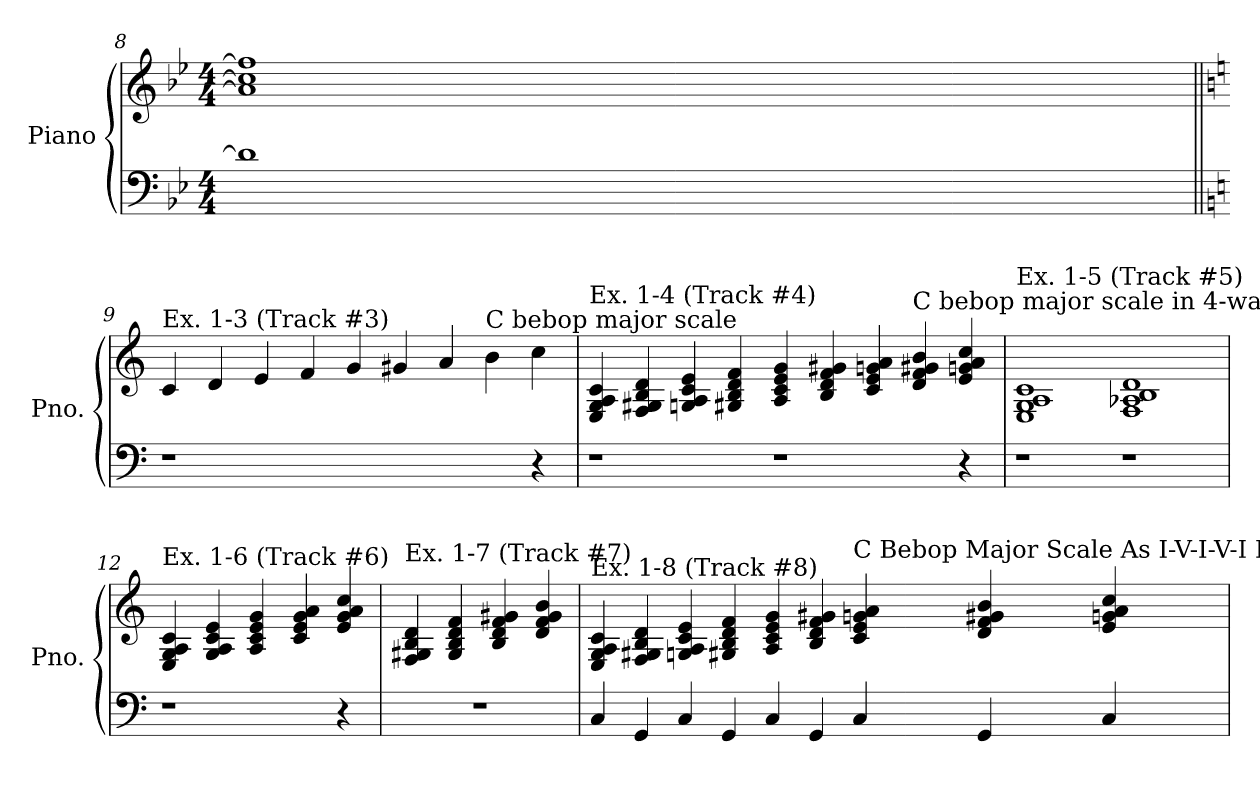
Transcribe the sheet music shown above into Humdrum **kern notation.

**kern	**kern
*part1	*part1
*staff2	*staff1
*I"Piano	*
*I'Pno.	*
*clefF4	*clefG2
*k[b-e-]	*k[b-e-]
*M4/4	*M4/4
=8	=8
1d]	1a-] 1cc] 1ff]
!!LO:LB:g=z
=9||	=9||
*k[]	*k[]
!	!LO:TX:a:t=Ex. 1-3 (Track #3)
1r	4c/
.	4d/
.	4e/
.	4f/
1ryy	4g/
.	4g#X/
.	4a/
!	!LO:TX:a:t=C bebop major scale
.	4b\
4r	4cc\
!!LO:LB:g=z
=10	=10
!	!LO:TX:a:t=Ex. 1-4 (Track #4)
1r	4E/ 4G/ 4A/ 4c/
.	4F/ 4G#X/ 4B/ 4d/
.	4Gn/ 4A/ 4c/ 4e/
.	4G#X/ 4B/ 4d/ 4f/
1r	4A/ 4c/ 4e/ 4g/
.	4B/ 4d/ 4f/ 4g#X/
.	4c/ 4e/ 4gn/ 4a/
!	!LO:TX:a:t=C bebop major scale in 4-way close
.	4d/ 4f/ 4g#X/ 4b/
4r	4e/ 4gn/ 4a/ 4cc/
!!LO:PB:g=z
=11	=11
!	!LO:TX:a:t=Ex. 1-5 (Track #5)
1r	1E 1G 1A 1c
1r	1F 1A-X 1B 1d
!!LO:LB:g=z
=12	=12
!	!LO:TX:a:t=Ex. 1-6 (Track #6)
1r	4E/ 4G/ 4A/ 4c/
.	4G/ 4A/ 4c/ 4e/
.	4A/ 4c/ 4e/ 4g/
.	4c/ 4e/ 4g/ 4a/
4r	4e/ 4g/ 4a/ 4cc/
!!LO:LB:g=z
=13	=13
!	!LO:TX:a:t=Ex. 1-7 (Track #7)
1r	4F/ 4G#X/ 4B/ 4d/
.	4G#/ 4B/ 4d/ 4f/
.	4B/ 4d/ 4f/ 4g#X/
.	4d/ 4f/ 4g#/ 4b/
!!LO:LB:g=z
=14	=14
!	!LO:TX:a:t=Ex. 1-8 (Track #8)
4C	4E 4G 4A 4c
4GG	4F 4G#X 4B 4d
4C	4Gn 4A 4c 4e
4GG	4G#X 4B 4d 4f
4C	4A 4c 4e 4g
4GG	4B 4d 4f 4g#X
!	!LO:TX:a:t=C Bebop Major Scale As I-V-I-V-I Etc
4C	4c 4e 4gn 4a
4GG	4d 4f 4g#X 4b
4C	4e 4gn 4a 4cc
=	=
*-	*-
